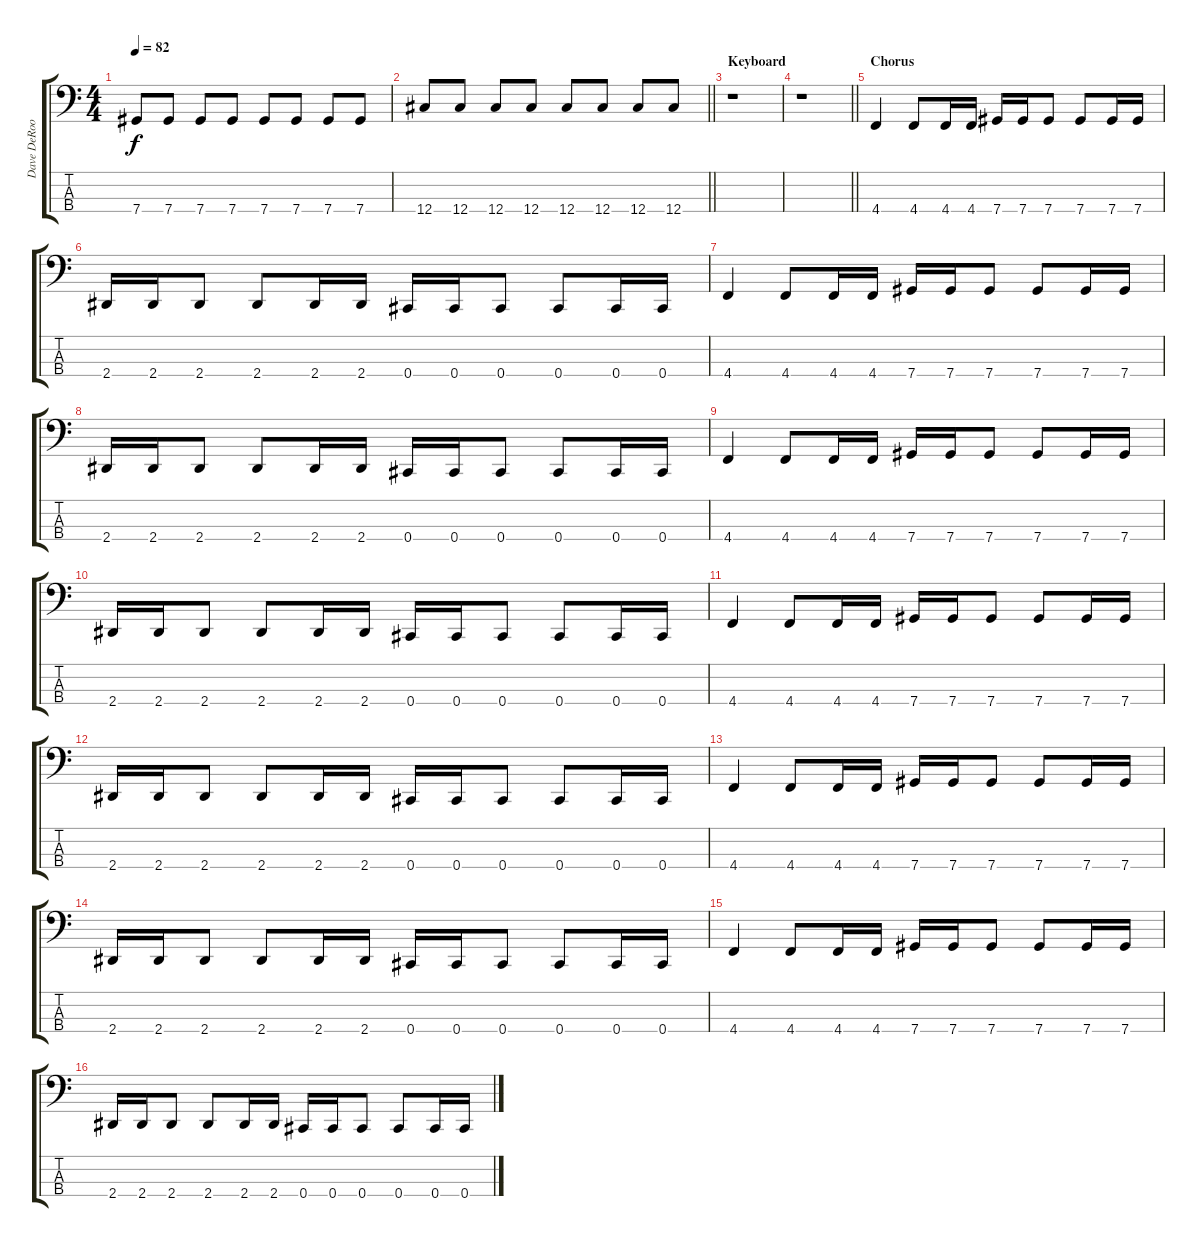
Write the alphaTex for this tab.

\track ("Dave DeRoo" "Dave DeRoo") {instrument electricbassfinger}
\staff {score tabs}
\tuning (Gb2 Db2 Ab1 Db1) {hide}
\ts (4 4)
\tempo 82
\clef f4
\ks c
7.4.8{dy f} 7.4.8 7.4.8 7.4.8 7.4.8 7.4.8 7.4.8 7.4.8 |
\barLineRight lightlight
12.4.8 12.4.8 12.4.8 12.4.8 12.4.8 12.4.8 12.4.8 12.4.8 |
\section ("" "Keyboard")
r.1 |
\barLineRight lightlight
r.1 |
\section ("" "Chorus")
4.4.4 4.4.8 4.4.16 4.4.16 7.4.16 7.4.16 7.4.8 7.4.8 7.4.16 7.4.16 |
2.4.16 2.4.16 2.4.8 2.4.8 2.4.16 2.4.16 0.4.16 0.4.16 0.4.8 0.4.8 0.4.16 0.4.16 |
4.4.4 4.4.8 4.4.16 4.4.16 7.4.16 7.4.16 7.4.8 7.4.8 7.4.16 7.4.16 |
2.4.16 2.4.16 2.4.8 2.4.8 2.4.16 2.4.16 0.4.16 0.4.16 0.4.8 0.4.8 0.4.16 0.4.16 |
4.4.4 4.4.8 4.4.16 4.4.16 7.4.16 7.4.16 7.4.8 7.4.8 7.4.16 7.4.16 |
2.4.16 2.4.16 2.4.8 2.4.8 2.4.16 2.4.16 0.4.16 0.4.16 0.4.8 0.4.8 0.4.16 0.4.16 |
4.4.4 4.4.8 4.4.16 4.4.16 7.4.16 7.4.16 7.4.8 7.4.8 7.4.16 7.4.16 |
2.4.16 2.4.16 2.4.8 2.4.8 2.4.16 2.4.16 0.4.16 0.4.16 0.4.8 0.4.8 0.4.16 0.4.16 |
4.4.4 4.4.8 4.4.16 4.4.16 7.4.16 7.4.16 7.4.8 7.4.8 7.4.16 7.4.16 |
2.4.16 2.4.16 2.4.8 2.4.8 2.4.16 2.4.16 0.4.16 0.4.16 0.4.8 0.4.8 0.4.16 0.4.16 |
4.4.4 4.4.8 4.4.16 4.4.16 7.4.16 7.4.16 7.4.8 7.4.8 7.4.16 7.4.16 |
2.4.16 2.4.16 2.4.8 2.4.8 2.4.16 2.4.16 0.4.16 0.4.16 0.4.8 0.4.8 0.4.16 0.4.16
